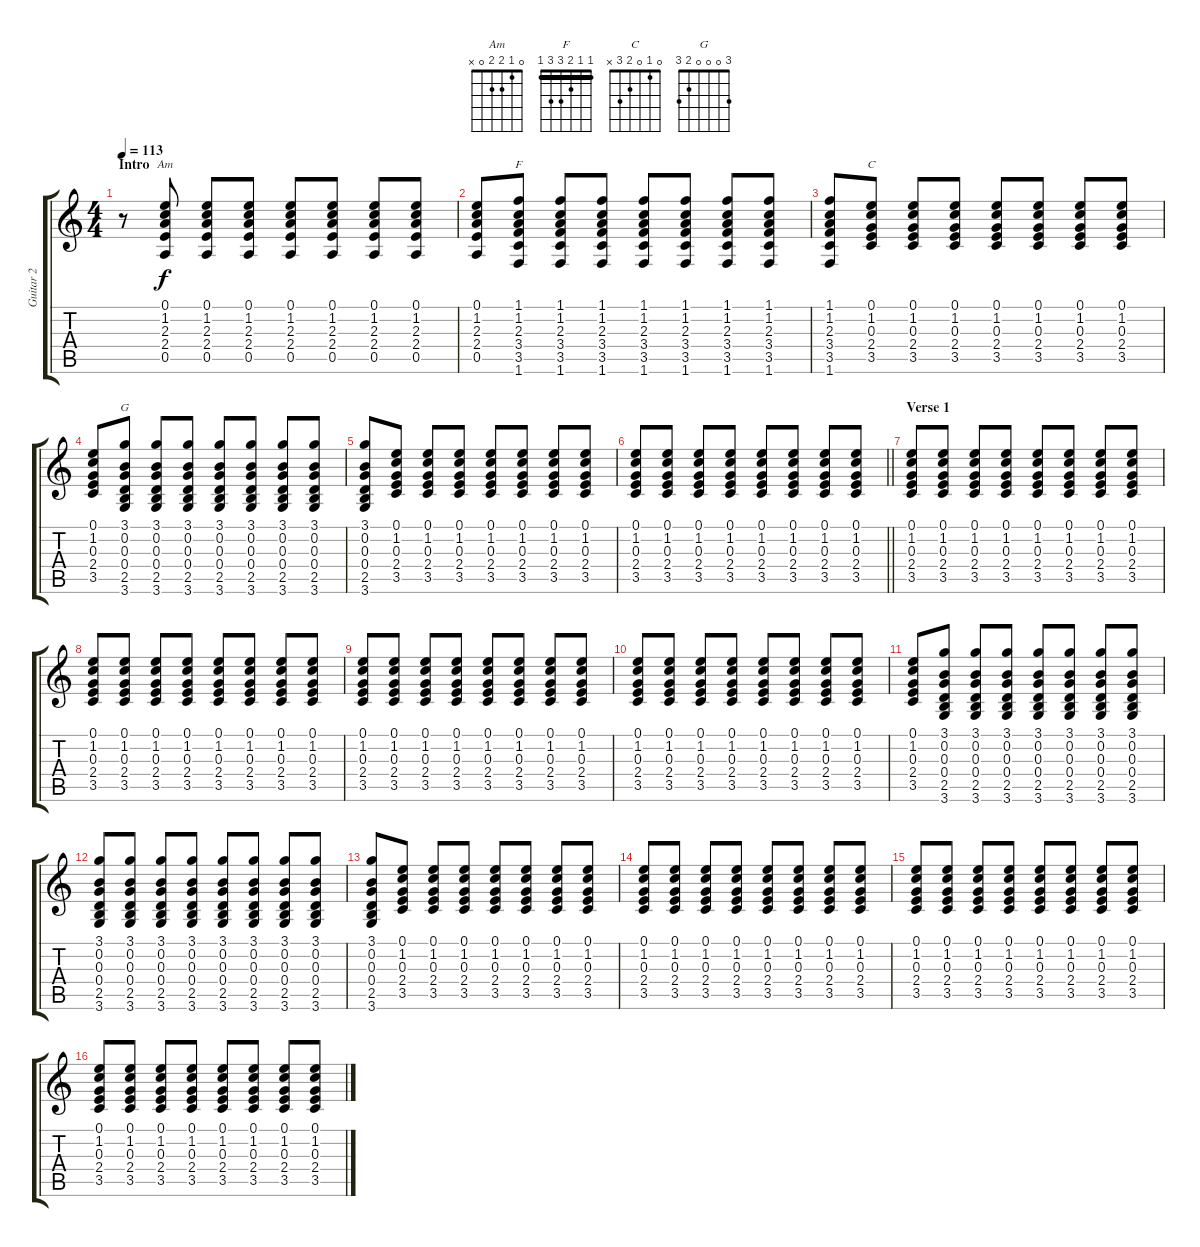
\track ("Guitar 2" "Guitar 2") {instrument acousticguitarnylon}
\staff {score tabs}
\tuning (E4 B3 G3 D3 A2 E2) {hide}
\chord ("Am" 0 1 2 2 0 x)
\chord ("F" 1 1 2 3 3 1) {barre 1}
\chord ("C" 0 1 0 2 3 x)
\chord ("G" 3 0 0 0 2 3)
\ts (4 4)
\section ("" "Intro")
\tempo 113
\clef g2
\ks c
r.8{dy f instrument acousticguitarnylon} (0.1 1.2 2.3 2.4 0.5).8{ch "Am"} (0.1 1.2 2.3 2.4 0.5).8 (0.1 1.2 2.3 2.4 0.5).8 (0.1 1.2 2.3 2.4 0.5).8 (0.1 1.2 2.3 2.4 0.5).8 (0.1 1.2 2.3 2.4 0.5).8 (0.1 1.2 2.3 2.4 0.5).8 |
(0.1 1.2 2.3 2.4 0.5).8 (1.1 1.2 2.3 3.4 3.5 1.6).8{ch "F"} (1.1 1.2 2.3 3.4 3.5 1.6).8 (1.1 1.2 2.3 3.4 3.5 1.6).8 (1.1 1.2 2.3 3.4 3.5 1.6).8 (1.1 1.2 2.3 3.4 3.5 1.6).8 (1.1 1.2 2.3 3.4 3.5 1.6).8 (1.1 1.2 2.3 3.4 3.5 1.6).8 |
(1.1 1.2 2.3 3.4 3.5 1.6).8 (0.1 1.2 0.3 2.4 3.5).8{ch "C"} (0.1 1.2 0.3 2.4 3.5).8 (0.1 1.2 0.3 2.4 3.5).8 (0.1 1.2 0.3 2.4 3.5).8 (0.1 1.2 0.3 2.4 3.5).8 (0.1 1.2 0.3 2.4 3.5).8 (0.1 1.2 0.3 2.4 3.5).8 |
(0.1 1.2 0.3 2.4 3.5).8 (3.1 0.2 0.3 0.4 2.5 3.6).8{ch "G"} (3.1 0.2 0.3 0.4 2.5 3.6).8 (3.1 0.2 0.3 0.4 2.5 3.6).8 (3.1 0.2 0.3 0.4 2.5 3.6).8 (3.1 0.2 0.3 0.4 2.5 3.6).8 (3.1 0.2 0.3 0.4 2.5 3.6).8 (3.1 0.2 0.3 0.4 2.5 3.6).8 |
(3.1 0.2 0.3 0.4 2.5 3.6).8 (0.1 1.2 0.3 2.4 3.5).8 (0.1 1.2 0.3 2.4 3.5).8 (0.1 1.2 0.3 2.4 3.5).8 (0.1 1.2 0.3 2.4 3.5).8 (0.1 1.2 0.3 2.4 3.5).8 (0.1 1.2 0.3 2.4 3.5).8 (0.1 1.2 0.3 2.4 3.5).8 |
\barLineRight lightlight
(0.1 1.2 0.3 2.4 3.5).8 (0.1 1.2 0.3 2.4 3.5).8 (0.1 1.2 0.3 2.4 3.5).8 (0.1 1.2 0.3 2.4 3.5).8 (0.1 1.2 0.3 2.4 3.5).8 (0.1 1.2 0.3 2.4 3.5).8 (0.1 1.2 0.3 2.4 3.5).8 (0.1 1.2 0.3 2.4 3.5).8 |
\section ("" "Verse 1")
(0.1 1.2 0.3 2.4 3.5).8 (0.1 1.2 0.3 2.4 3.5).8 (0.1 1.2 0.3 2.4 3.5).8 (0.1 1.2 0.3 2.4 3.5).8 (0.1 1.2 0.3 2.4 3.5).8 (0.1 1.2 0.3 2.4 3.5).8 (0.1 1.2 0.3 2.4 3.5).8 (0.1 1.2 0.3 2.4 3.5).8 |
(0.1 1.2 0.3 2.4 3.5).8 (0.1 1.2 0.3 2.4 3.5).8 (0.1 1.2 0.3 2.4 3.5).8 (0.1 1.2 0.3 2.4 3.5).8 (0.1 1.2 0.3 2.4 3.5).8 (0.1 1.2 0.3 2.4 3.5).8 (0.1 1.2 0.3 2.4 3.5).8 (0.1 1.2 0.3 2.4 3.5).8 |
(0.1 1.2 0.3 2.4 3.5).8 (0.1 1.2 0.3 2.4 3.5).8 (0.1 1.2 0.3 2.4 3.5).8 (0.1 1.2 0.3 2.4 3.5).8 (0.1 1.2 0.3 2.4 3.5).8 (0.1 1.2 0.3 2.4 3.5).8 (0.1 1.2 0.3 2.4 3.5).8 (0.1 1.2 0.3 2.4 3.5).8 |
(0.1 1.2 0.3 2.4 3.5).8 (0.1 1.2 0.3 2.4 3.5).8 (0.1 1.2 0.3 2.4 3.5).8 (0.1 1.2 0.3 2.4 3.5).8 (0.1 1.2 0.3 2.4 3.5).8 (0.1 1.2 0.3 2.4 3.5).8 (0.1 1.2 0.3 2.4 3.5).8 (0.1 1.2 0.3 2.4 3.5).8 |
(0.1 1.2 0.3 2.4 3.5).8 (3.1 0.2 0.3 0.4 2.5 3.6).8 (3.1 0.2 0.3 0.4 2.5 3.6).8 (3.1 0.2 0.3 0.4 2.5 3.6).8 (3.1 0.2 0.3 0.4 2.5 3.6).8 (3.1 0.2 0.3 0.4 2.5 3.6).8 (3.1 0.2 0.3 0.4 2.5 3.6).8 (3.1 0.2 0.3 0.4 2.5 3.6).8 |
(3.1 0.2 0.3 0.4 2.5 3.6).8 (3.1 0.2 0.3 0.4 2.5 3.6).8 (3.1 0.2 0.3 0.4 2.5 3.6).8 (3.1 0.2 0.3 0.4 2.5 3.6).8 (3.1 0.2 0.3 0.4 2.5 3.6).8 (3.1 0.2 0.3 0.4 2.5 3.6).8 (3.1 0.2 0.3 0.4 2.5 3.6).8 (3.1 0.2 0.3 0.4 2.5 3.6).8 |
(3.1 0.2 0.3 0.4 2.5 3.6).8 (0.1 1.2 0.3 2.4 3.5).8 (0.1 1.2 0.3 2.4 3.5).8 (0.1 1.2 0.3 2.4 3.5).8 (0.1 1.2 0.3 2.4 3.5).8 (0.1 1.2 0.3 2.4 3.5).8 (0.1 1.2 0.3 2.4 3.5).8 (0.1 1.2 0.3 2.4 3.5).8 |
(0.1 1.2 0.3 2.4 3.5).8 (0.1 1.2 0.3 2.4 3.5).8 (0.1 1.2 0.3 2.4 3.5).8 (0.1 1.2 0.3 2.4 3.5).8 (0.1 1.2 0.3 2.4 3.5).8 (0.1 1.2 0.3 2.4 3.5).8 (0.1 1.2 0.3 2.4 3.5).8 (0.1 1.2 0.3 2.4 3.5).8 |
(0.1 1.2 0.3 2.4 3.5).8 (0.1 1.2 0.3 2.4 3.5).8 (0.1 1.2 0.3 2.4 3.5).8 (0.1 1.2 0.3 2.4 3.5).8 (0.1 1.2 0.3 2.4 3.5).8 (0.1 1.2 0.3 2.4 3.5).8 (0.1 1.2 0.3 2.4 3.5).8 (0.1 1.2 0.3 2.4 3.5).8 |
(0.1 1.2 0.3 2.4 3.5).8 (0.1 1.2 0.3 2.4 3.5).8 (0.1 1.2 0.3 2.4 3.5).8 (0.1 1.2 0.3 2.4 3.5).8 (0.1 1.2 0.3 2.4 3.5).8 (0.1 1.2 0.3 2.4 3.5).8 (0.1 1.2 0.3 2.4 3.5).8 (0.1 1.2 0.3 2.4 3.5).8
